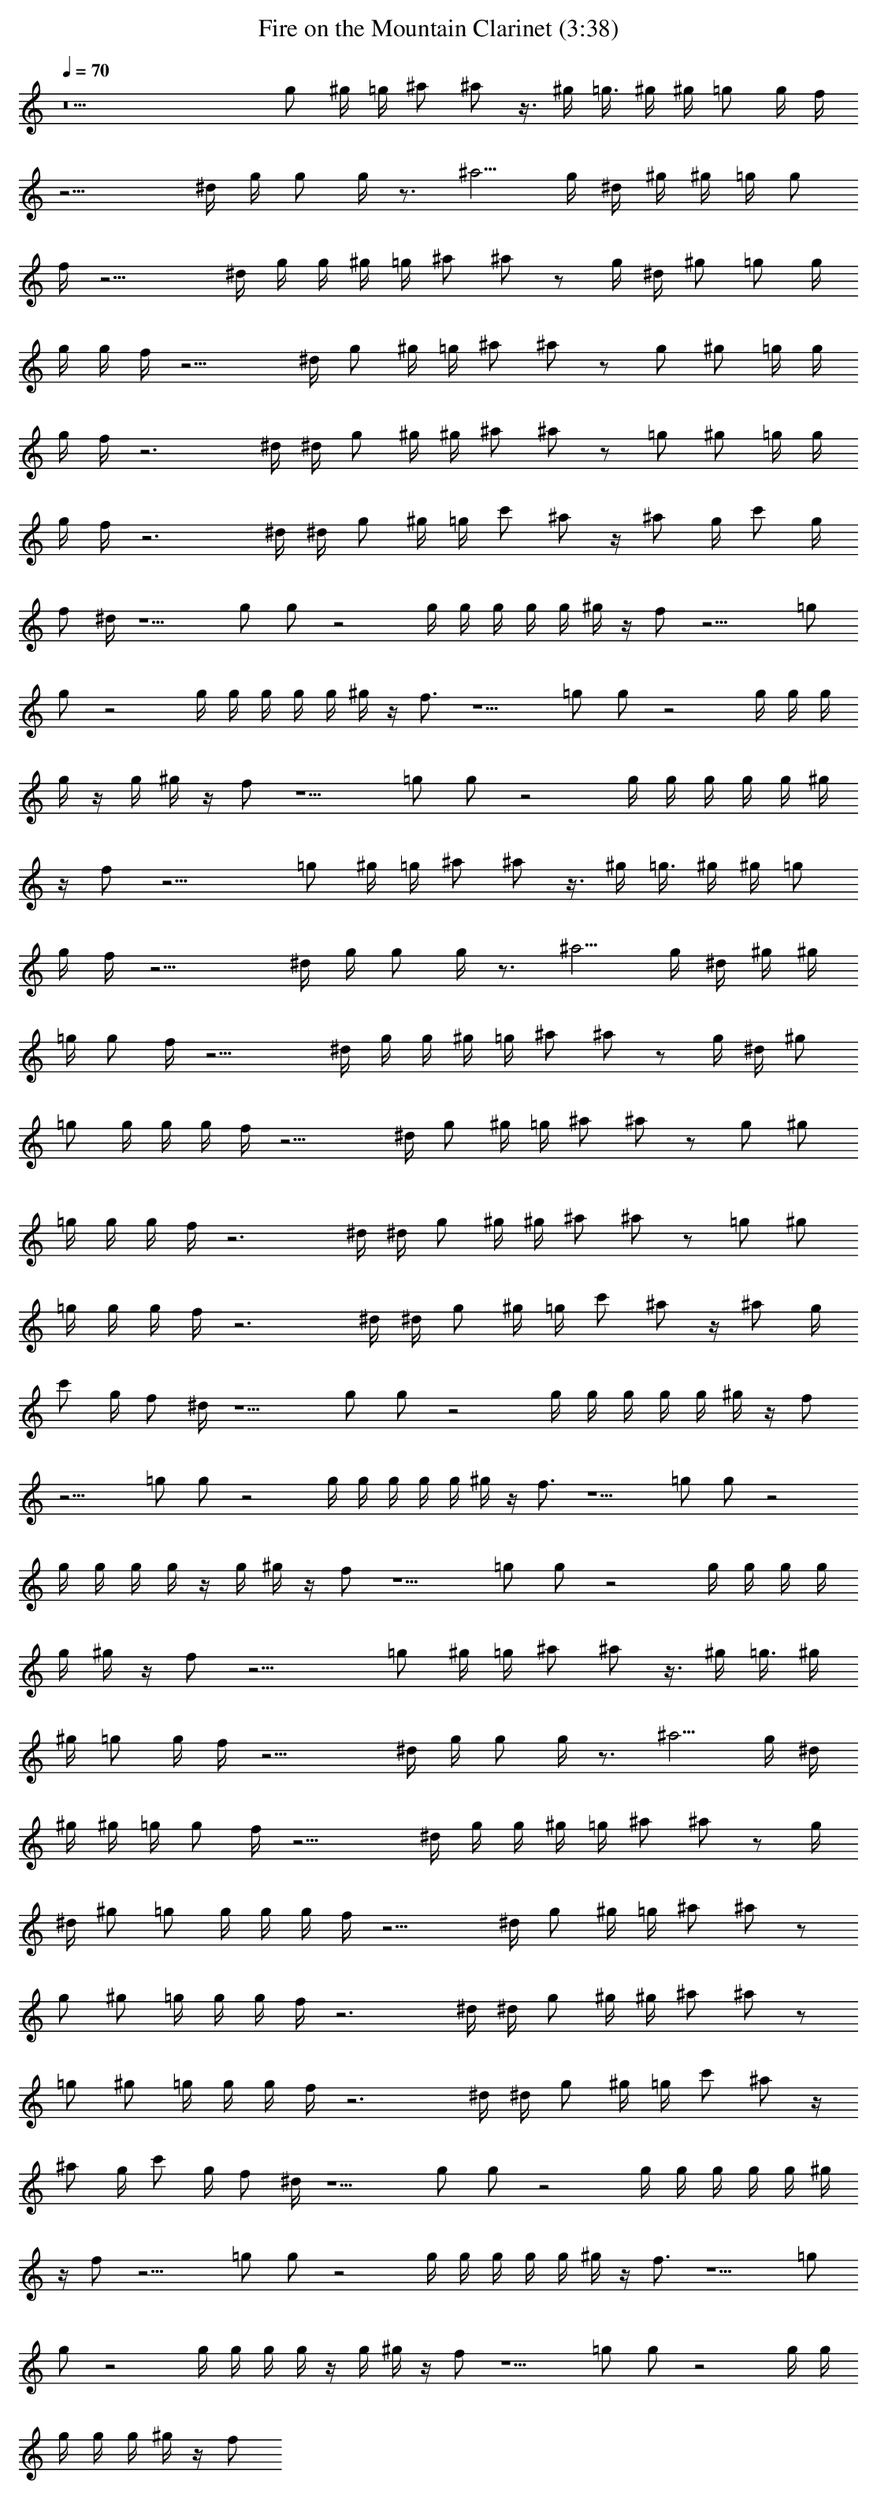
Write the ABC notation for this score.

X:1
T: Fire on the Mountain Clarinet (3:38)
L: 1/4
Q: 70
K: C
z9 g/2 ^g/4 =g/4 ^a/2 ^a/2 z3/8 ^g/4 =g3/8 ^g/4 ^g/4 =g/2 g/4 f/4
z13/4 ^d/4 g/4 g/2 g/4 z3/4 [^a5/4z3/4] g/4 ^d/4 ^g/4 ^g/4 =g/4 g/2
f/4 z13/4 ^d/4 g/4 g/4 ^g/4 =g/4 ^a/2 ^a/2 z/2 g/4 ^d/4 ^g/2 =g/2 g/4
g/4 g/4 f/4 z11/4 ^d/4 g/2 ^g/4 =g/4 ^a/2 ^a/2 z/2 g/2 ^g/2 =g/4 g/4
g/4 f/4 z3 ^d/4 ^d/4 g/2 ^g/4 ^g/4 ^a/2 ^a/2 z/2 =g/2 ^g/2 =g/4 g/4
g/4 f/4 z3 ^d/4 ^d/4 g/2 ^g/4 =g/4 c'/2 ^a/2 z/4 ^a/2 g/4 c'/2 g/4
f/2 ^d/4 z5/2 g/2 g/2 z2 g/4 g/4 g/4 g/4 g/4 ^g/4 z/4 f/2 z11/4 =g/2
g/2 z2 g/4 g/4 g/4 g/4 g/4 ^g/4 z/4 f3/4 z5/2 =g/2 g/2 z2 g/4 g/4 g/4
g/4 z/4 g/4 ^g/4 z/4 f/2 z5/2 =g/2 g/2 z2 g/4 g/4 g/4 g/4 g/4 ^g/4
z/4 f/2 z15/4 =g/2 ^g/4 =g/4 ^a/2 ^a/2 z3/8 ^g/4 =g3/8 ^g/4 ^g/4 =g/2
g/4 f/4 z13/4 ^d/4 g/4 g/2 g/4 z3/4 [^a5/4z3/4] g/4 ^d/4 ^g/4 ^g/4
=g/4 g/2 f/4 z13/4 ^d/4 g/4 g/4 ^g/4 =g/4 ^a/2 ^a/2 z/2 g/4 ^d/4 ^g/2
=g/2 g/4 g/4 g/4 f/4 z11/4 ^d/4 g/2 ^g/4 =g/4 ^a/2 ^a/2 z/2 g/2 ^g/2
=g/4 g/4 g/4 f/4 z3 ^d/4 ^d/4 g/2 ^g/4 ^g/4 ^a/2 ^a/2 z/2 =g/2 ^g/2
=g/4 g/4 g/4 f/4 z3 ^d/4 ^d/4 g/2 ^g/4 =g/4 c'/2 ^a/2 z/4 ^a/2 g/4
c'/2 g/4 f/2 ^d/4 z5/2 g/2 g/2 z2 g/4 g/4 g/4 g/4 g/4 ^g/4 z/4 f/2
z11/4 =g/2 g/2 z2 g/4 g/4 g/4 g/4 g/4 ^g/4 z/4 f3/4 z5/2 =g/2 g/2 z2
g/4 g/4 g/4 g/4 z/4 g/4 ^g/4 z/4 f/2 z5/2 =g/2 g/2 z2 g/4 g/4 g/4 g/4
g/4 ^g/4 z/4 f/2 z15/4 =g/2 ^g/4 =g/4 ^a/2 ^a/2 z3/8 ^g/4 =g3/8 ^g/4
^g/4 =g/2 g/4 f/4 z13/4 ^d/4 g/4 g/2 g/4 z3/4 [^a5/4z3/4] g/4 ^d/4
^g/4 ^g/4 =g/4 g/2 f/4 z13/4 ^d/4 g/4 g/4 ^g/4 =g/4 ^a/2 ^a/2 z/2 g/4
^d/4 ^g/2 =g/2 g/4 g/4 g/4 f/4 z11/4 ^d/4 g/2 ^g/4 =g/4 ^a/2 ^a/2 z/2
g/2 ^g/2 =g/4 g/4 g/4 f/4 z3 ^d/4 ^d/4 g/2 ^g/4 ^g/4 ^a/2 ^a/2 z/2
=g/2 ^g/2 =g/4 g/4 g/4 f/4 z3 ^d/4 ^d/4 g/2 ^g/4 =g/4 c'/2 ^a/2 z/4
^a/2 g/4 c'/2 g/4 f/2 ^d/4 z5/2 g/2 g/2 z2 g/4 g/4 g/4 g/4 g/4 ^g/4
z/4 f/2 z11/4 =g/2 g/2 z2 g/4 g/4 g/4 g/4 g/4 ^g/4 z/4 f3/4 z5/2 =g/2
g/2 z2 g/4 g/4 g/4 g/4 z/4 g/4 ^g/4 z/4 f/2 z5/2 =g/2 g/2 z2 g/4 g/4
g/4 g/4 g/4 ^g/4 z/4 f/2
